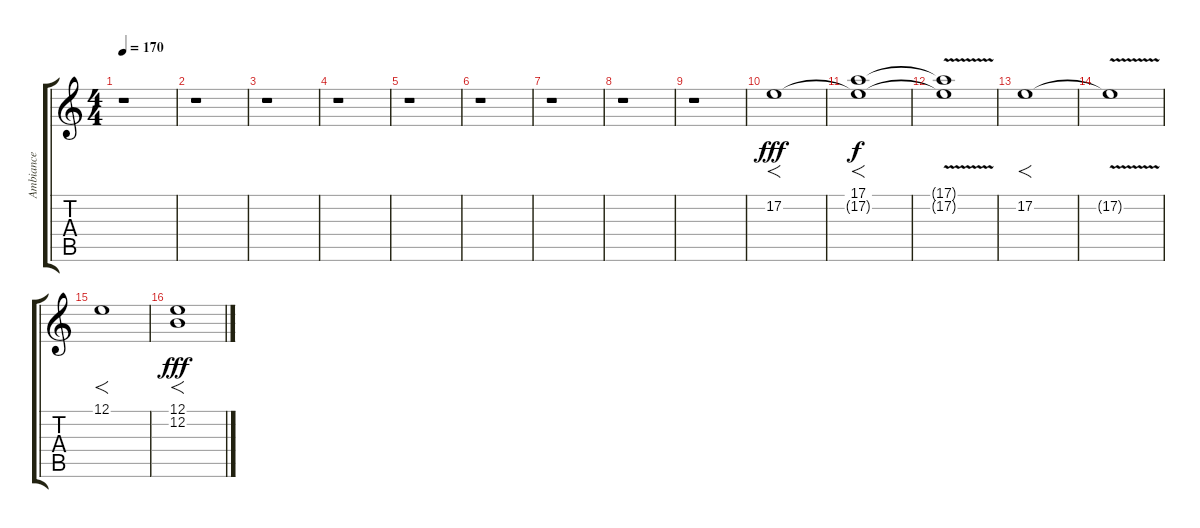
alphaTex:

\track ("Ambiance" "Ambiance") {instrument stringensemble1}
\staff {score tabs}
\tuning (E4 B3 G3 D3 A2 E2) {hide}
\ts (4 4)
\tempo 170
\clef g2
\ks c
r.1{dy f} |
r.1 |
r.1 |
r.1 |
r.1 |
r.1 |
r.1 |
r.1 |
r.1 |
17.2.1{f dy fff} |
(17.1 17.2{t}).1{f dy f} |
(17.1{v t} 17.2{v t}).1 |
17.2.1{f} |
17.2{v t}.1 |
12.1.1{f} |
(12.1 12.2).1{f dy fff}
